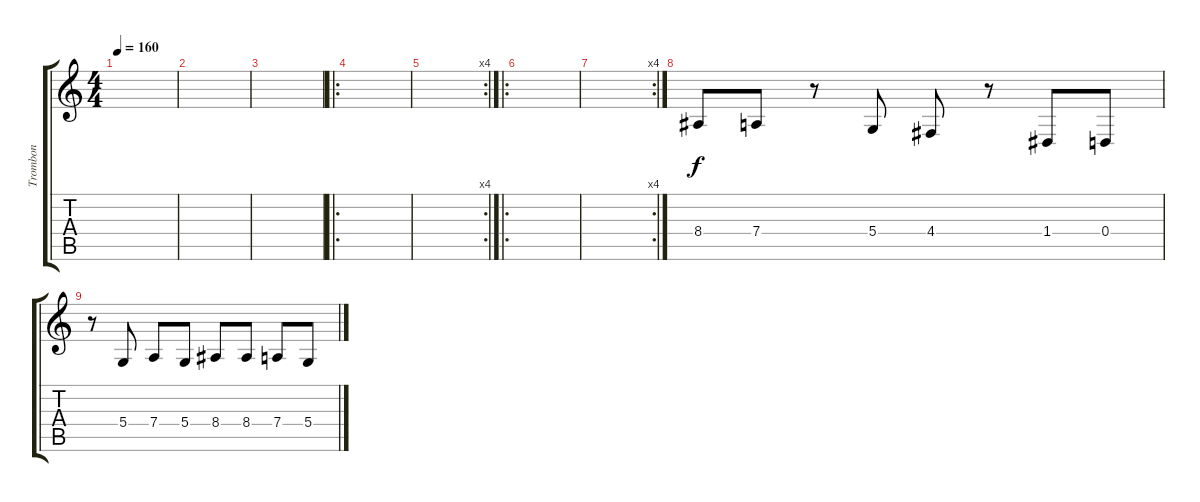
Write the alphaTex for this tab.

\track ("Trombon" "Trombon") {instrument trombone}
\staff {score tabs}
\tuning (E4 B3 G3 D3 A2 E2) {hide}
\ts (4 4)
\tempo 160
\clef g2
\ks c
|
|
|
\ro
|
\rc 4
|
\ro
|
\rc 4
|
8.4.8 7.4.8 r.8 5.4.8 4.4.8 r.8 1.4.8 0.4.8 |
r.8 5.4.8 7.4.8 5.4.8 8.4.8 8.4.8 7.4.8 5.4.8
